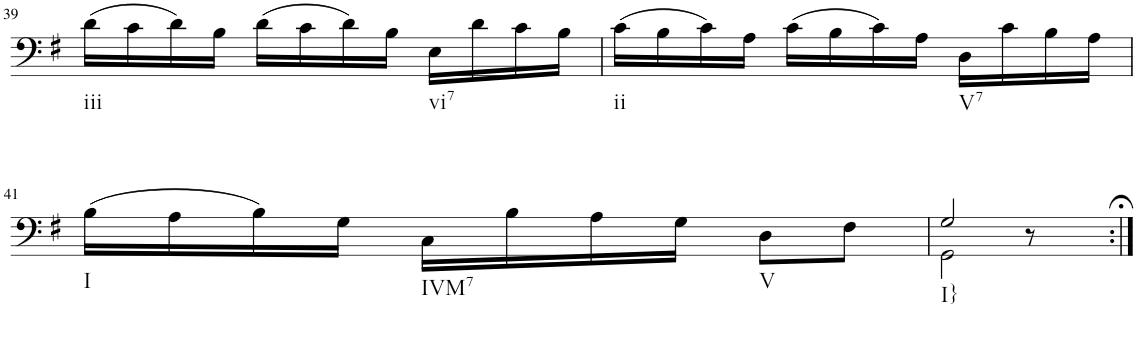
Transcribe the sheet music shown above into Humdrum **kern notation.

**kern
*part1
*staff1
*I"unbenannt
!!LO:PB:g=z
*clefF4
*k[f#]
*M3/4
=39
!LO:TX:b:t=iii
(16d\LL
16c\
16d\)
16B\JJ
(16d\LL
16c\
16d\)
16B\JJ
!LO:TX:b:t=vi7
16E\LL
16d\
16c\
16B\JJ
=40
!LO:TX:b:t=ii
(16c\LL
16B\
16c\)
16A\JJ
(16c\LL
16B\
16c\)
16A\JJ
!LO:TX:b:t=V7
16D\LL
16c\
16B\
16A\JJ
!!LO:LB:g=z
=41
!LO:TX:b:t=I
(16B\LL
16A\
16B\)
16G\JJ
!LO:TX:b:t=IVM7
16C\LL
16B\
16A\
16G\JJ
!LO:TX:b:t=V
8D\L
8F#\J
=42
*^
!LO:TX:b:t=I}	!
2G/	2GG\
8r	8ryy
*v	*v
=:|!
*-
